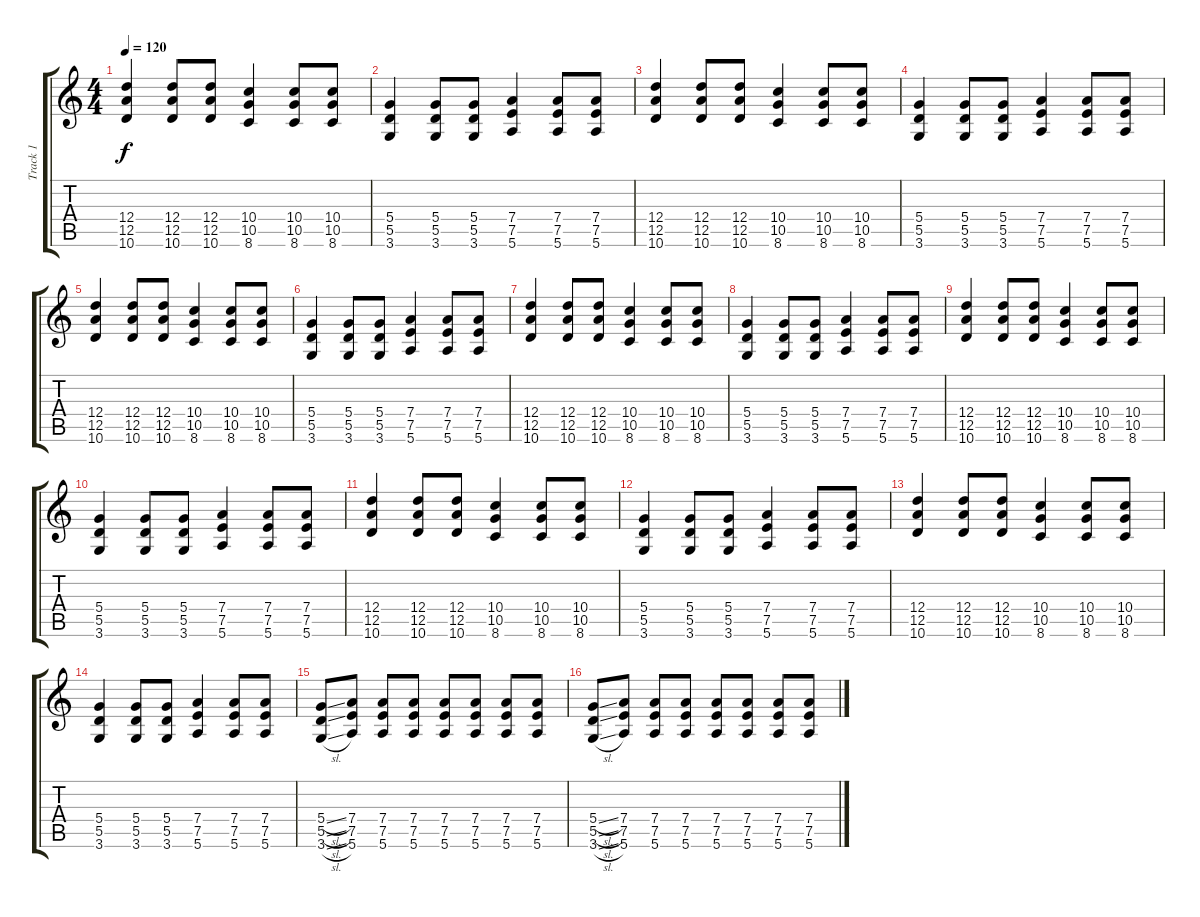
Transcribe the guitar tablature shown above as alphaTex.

\track ("Track 1" "Track 1") {instrument distortionguitar}
\staff {score tabs}
\tuning (E4 B3 G3 D3 A2 E2) {hide}
\ts (4 4)
\tempo 120
\clef g2
\ks c
(12.4 12.5 10.6).4{dy f instrument distortionguitar} (12.4 12.5 10.6).8 (12.4 12.5 10.6).8 (10.4 10.5 8.6).4 (10.4 10.5 8.6).8 (10.4 10.5 8.6).8 |
(5.4 5.5 3.6).4 (5.4 5.5 3.6).8 (5.4 5.5 3.6).8 (7.4 7.5 5.6).4 (7.4 7.5 5.6).8 (7.4 7.5 5.6).8 |
(12.4 12.5 10.6).4 (12.4 12.5 10.6).8 (12.4 12.5 10.6).8 (10.4 10.5 8.6).4 (10.4 10.5 8.6).8 (10.4 10.5 8.6).8 |
(5.4 5.5 3.6).4 (5.4 5.5 3.6).8 (5.4 5.5 3.6).8 (7.4 7.5 5.6).4 (7.4 7.5 5.6).8 (7.4 7.5 5.6).8 |
(12.4 12.5 10.6).4 (12.4 12.5 10.6).8 (12.4 12.5 10.6).8 (10.4 10.5 8.6).4 (10.4 10.5 8.6).8 (10.4 10.5 8.6).8 |
(5.4 5.5 3.6).4 (5.4 5.5 3.6).8 (5.4 5.5 3.6).8 (7.4 7.5 5.6).4 (7.4 7.5 5.6).8 (7.4 7.5 5.6).8 |
(12.4 12.5 10.6).4 (12.4 12.5 10.6).8 (12.4 12.5 10.6).8 (10.4 10.5 8.6).4 (10.4 10.5 8.6).8 (10.4 10.5 8.6).8 |
(5.4 5.5 3.6).4 (5.4 5.5 3.6).8 (5.4 5.5 3.6).8 (7.4 7.5 5.6).4 (7.4 7.5 5.6).8 (7.4 7.5 5.6).8 |
(12.4 12.5 10.6).4 (12.4 12.5 10.6).8 (12.4 12.5 10.6).8 (10.4 10.5 8.6).4 (10.4 10.5 8.6).8 (10.4 10.5 8.6).8 |
(5.4 5.5 3.6).4 (5.4 5.5 3.6).8 (5.4 5.5 3.6).8 (7.4 7.5 5.6).4 (7.4 7.5 5.6).8 (7.4 7.5 5.6).8 |
(12.4 12.5 10.6).4 (12.4 12.5 10.6).8 (12.4 12.5 10.6).8 (10.4 10.5 8.6).4 (10.4 10.5 8.6).8 (10.4 10.5 8.6).8 |
(5.4 5.5 3.6).4 (5.4 5.5 3.6).8 (5.4 5.5 3.6).8 (7.4 7.5 5.6).4 (7.4 7.5 5.6).8 (7.4 7.5 5.6).8 |
(12.4 12.5 10.6).4 (12.4 12.5 10.6).8 (12.4 12.5 10.6).8 (10.4 10.5 8.6).4 (10.4 10.5 8.6).8 (10.4 10.5 8.6).8 |
(5.4 5.5 3.6).4 (5.4 5.5 3.6).8 (5.4 5.5 3.6).8 (7.4 7.5 5.6).4 (7.4 7.5 5.6).8 (7.4 7.5 5.6).8 |
(5.4{sl} 5.5{sl} 3.6{sl}).8 (7.4 7.5 5.6).8 (7.4 7.5 5.6).8 (7.4 7.5 5.6).8 (7.4 7.5 5.6).8 (7.4 7.5 5.6).8 (7.4 7.5 5.6).8 (7.4 7.5 5.6).8 |
(5.4{sl} 5.5{sl} 3.6{sl}).8 (7.4 7.5 5.6).8 (7.4 7.5 5.6).8 (7.4 7.5 5.6).8 (7.4 7.5 5.6).8 (7.4 7.5 5.6).8 (7.4 7.5 5.6).8 (7.4 7.5 5.6).8
